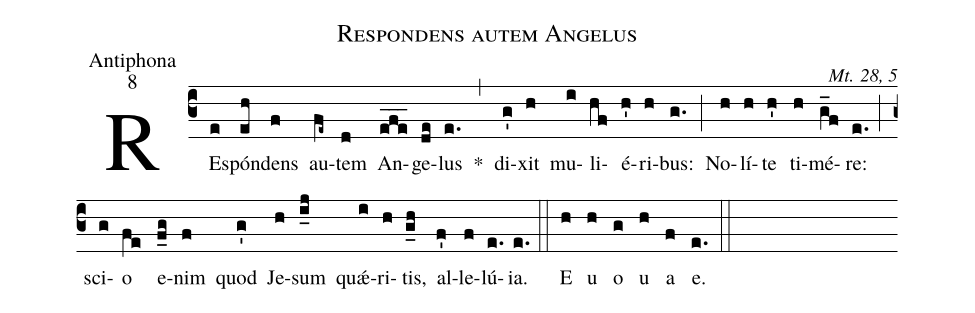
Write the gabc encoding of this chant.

name:Respondens autem Angelus;
office-part:Antiphona;
mode:8;
commentary:Mt. 28, 5;
%%
(c3)
RE(e)spón(eh)dens(f) au(fe~)tem(d) An(efe___)ge(de)lus(e.) *(,)
di(g')xit(h) mu(i)li(hf)é(h')ri(h)bus:(g.) (;)
No(h)lí(h)te(h') ti(h)mé(g_f)re:(e.) (;)
sci(g)o(fe) e(f_g)nim(f) quod(g') Je(h)sum(i_j) quǽ(i)ri(h)tis,(g_h) al(f')le(f)lú(e.)ia.(e.) (::)
E(h) u(h) o(g) u(h) a(f) e.(e.) (::)
